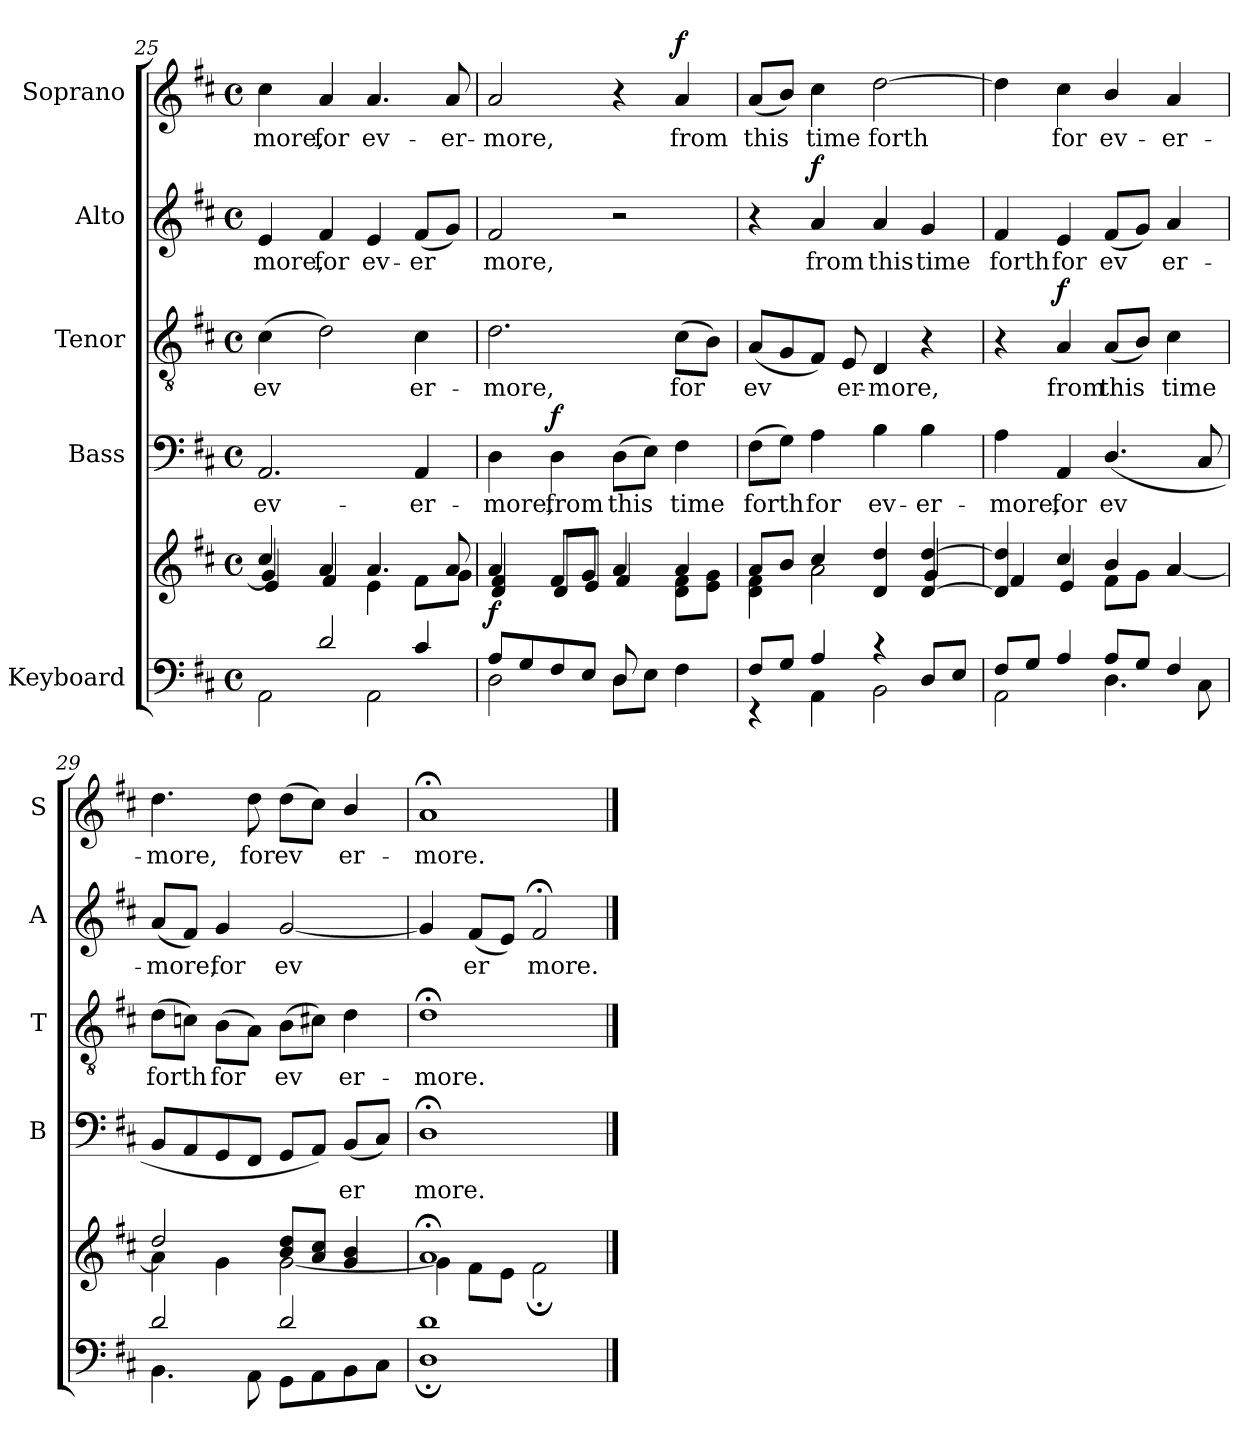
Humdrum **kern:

**kern	**kern	**dynam	**kern	**text	**dynam	**kern	**text	**dynam	**kern	**text	**dynam	**kern	**text	**dynam
*part5	*part5	*part5	*part4	*part4	*part4	*part3	*part3	*part3	*part2	*part2	*part2	*part1	*part1	*part1
*staff6	*staff5	*staff5/6	*staff4	*staff4	*staff4	*staff3	*staff3	*staff3	*staff2	*staff2	*staff2	*staff1	*staff1	*staff1
*I"Keyboard	*	*	*I"Bass	*	*	*I"Tenor	*	*	*I"Alto	*	*	*I"Soprano	*	*
*	*	*	*I'B	*	*	*I'T	*	*	*I'A	*	*	*I'S	*	*
*clefF4	*clefG2	*	*clefF4	*	*	*clefGv2	*	*	*clefG2	*	*	*clefG2	*	*
*k[f#c#]	*k[f#c#]	*	*k[f#c#]	*	*	*k[f#c#]	*	*	*k[f#c#]	*	*	*k[f#c#]	*	*
*D:	*D:	*	*D:	*	*	*D:	*	*	*D:	*	*	*D:	*	*
*M4/4	*M4/4	*	*M4/4	*	*	*M4/4	*	*	*M4/4	*	*	*M4/4	*	*
*met(c)	*met(c)	*	*met(c)	*	*	*met(c)	*	*	*met(c)	*	*	*met(c)	*	*
=25	=25	=25	=25	=25	=25	=25	=25	=25	=25	=25	=25	=25	=25	=25
*^	*^	*	*	*	*	*	*	*	*	*	*	*	*	*
*	*	*	*^	*	*	*	*	*	*	*	*	*	*	*	*	*
!	!	!	!	!	!	!	!LO:LY:b	!	!	!LO:LY:b	!	!	!LO:LY:b	!	!	!LO:LY:b	!
4ryy	2AA\	4cc#/	4g/]	4e/	.	2.AA/	ev-	.	(>4c#\	ev­	.	4e/	-more,	.	4cc#\	-more,	.
!	!	!	!	!	!	!	!	!	!	!	!	!	!LO:LY:b	!	!	!LO:LY:b	!
2d/	.	4a/	4f#/	2.ryy	.	.	.	.	2d\)	.	.	4f#/	for	.	4a/	for	.
!	!	!	!	!	!	!	!	!	!	!	!	!	!LO:LY:b	!	!	!LO:LY:b	!
.	2AA\	4.a/	4e\	.	.	.	.	.	.	.	.	4e/	ev-	.	4.a/	ev-	.
!	!	!	!	!	!	!	!LO:LY:b	!	!	!LO:LY:b	!	!	!LO:LY:b	!	!	!	!
4c#/	.	.	8f#\L	.	.	4AA/	-er-	.	4c#\	er-	.	(<8f#/L	-er­	.	.	.	.
!	!	!	!	!	!	!	!	!	!	!	!	!	!	!	!	!LO:LY:b	!
.	.	8a/	8g\J	.	.	.	.	.	.	.	.	8g/J)	.	.	8a/	-er-	.
*	*	*	*v	*v	*	*	*	*	*	*	*	*	*	*	*	*	*
=26	=26	=26	=26	=26	=26	=26	=26	=26	=26	=26	=26	=26	=26	=26	=26	=26
!	!	!	!	!LO:DY:a=2	!	!LO:LY:b	!	!	!LO:LY:b	!	!	!LO:LY:b	!	!	!LO:LY:b	!
8A/L	2D\	4a/	4d/ 4f#/	f	4D\	-more,	.	2.d\	-more,	.	2f#/	more,	.	2a/	-more,	.
8G/	.	.	.	.	.	.	.	.	.	.	.	.	.	.	.	.
!	!	!	!	!	!	!LO:LY:b	!LO:DY:b	!	!	!	!	!	!	!	!	!
8F#/	.	8f#/L	8d/L	.	4D\	from	f	.	.	.	.	.	.	.	.	.
8E/J	.	8g/J	8e/J	.	.	.	.	.	.	.	.	.	.	.	.	.
!	!	!	!	!	!	!LO:LY:b	!	!	!	!	!	!	!	!	!	!
8D/	8D\L	4a/	4f#/	.	(>8D\L	this	.	.	.	.	2r	.	.	4r	.	.
8ryy	8E\J	.	.	.	8E\J)	.	.	.	.	.	.	.	.	.	.	.
!	!	!	!	!	!	!LO:LY:b	!	!	!LO:LY:b	!	!	!	!	!	!LO:LY:b	!LO:DY:b
4ryy	4F#\	4a/	8d\ 8f#\L	.	4F#\	time	.	(>8c#\L	for	.	.	.	.	4a/	from	f
.	.	.	8e\ 8g\J	.	.	.	.	8B\J)	.	.	.	.	.	.	.	.
!!LO:LB:g=z
=27	=27	=27	=27	=27	=27	=27	=27	=27	=27	=27	=27	=27	=27	=27	=27	=27
!	!	!	!	!	!	!LO:LY:b	!	!	!LO:LY:b	!	!	!	!	!	!LO:LY:b	!
8F#/L	4rEE	8a/L	4d\ 4f#\	.	(>8F#\L	forth	.	(<8A/L	ev­	.	4r	.	.	(<8a/L	this	.
8G/J	.	8b/J	.	.	8G\J)	.	.	8G/	.	.	.	.	.	8b/J)	.	.
!	!	!	!	!	!	!LO:LY:b	!	!	!	!	!	!LO:LY:b	!LO:DY:b	!	!LO:LY:b	!
4A/	4AA\	4cc#/	2a\	.	4A\	for	.	8F#/J)	.	.	4a/	from	f	4cc#\	time	.
!	!	!	!	!	!	!	!	!	!LO:LY:b	!	!	!	!	!	!	!
.	.	.	.	.	.	.	.	8E/	er-	.	.	.	.	.	.	.
!	!	!	!	!	!	!LO:LY:b	!	!	!LO:LY:b	!	!	!LO:LY:b	!	!	!LO:LY:b	!
4rc	2BB\	4d/ 4dd/	.	.	4B\	ev-	.	4D/	-more,	.	4a/	this	.	[2dd\	forth	.
!	!	!	!	!	!	!LO:LY:b	!	!	!	!	!	!LO:LY:b	!	!	!	!
8D/L	.	[>4d/ [>4dd/	4g/	.	4B\	-er-	.	4r	.	.	4g/	time	.	.	.	.
8E/J	.	.	.	.	.	.	.	.	.	.	.	.	.	.	.	.
=28	=28	=28	=28	=28	=28	=28	=28	=28	=28	=28	=28	=28	=28	=28	=28	=28
!	!	!	!	!	!	!LO:LY:b	!	!	!	!	!	!LO:LY:b	!	!	!	!
8F#/L	2AA\	4d/] 4dd/]	4f#/	.	4A\	-more,	.	4r	.	.	4f#/	forth	.	4dd\]	.	.
8G/J	.	.	.	.	.	.	.	.	.	.	.	.	.	.	.	.
!	!	!	!	!	!	!LO:LY:b	!	!	!LO:LY:b	!LO:DY:b	!	!LO:LY:b	!	!	!LO:LY:b	!
4A/	.	4cc#/	4e/	.	4AA/	for	.	4A/	from	f	4e/	for	.	4cc#\	for	.
!	!	!	!	!	!	!LO:LY:b	!	!	!LO:LY:b	!	!	!LO:LY:b	!	!	!LO:LY:b	!
8A/L	4.D\	4b/	8f#\L	.	(<4.D/	ev­	.	(<8A/L	this	.	(<8f#/L	ev­	.	4b/	ev-	.
8G/J	.	.	8g\J	.	.	.	.	8B/J)	.	.	8g/J)	.	.	.	.	.
!	!	!	!	!	!	!	!	!	!LO:LY:b	!	!	!LO:LY:b	!	!	!LO:LY:b	!
4F#/	.	4a/	[>4a/	.	.	.	.	4c#\	time	.	4a/	er-	.	4a/	-er-	.
.	8C#\	.	.	.	8C#/	.	.	.	.	.	.	.	.	.	.	.
=29	=29	=29	=29	=29	=29	=29	=29	=29	=29	=29	=29	=29	=29	=29	=29	=29
!	!	!	!	!	!	!	!	!	!LO:LY:b	!	!	!LO:LY:b	!	!	!LO:LY:b	!
2d/	4.BB\	2dd/	4a\]	.	8BB/L	.	.	(>8d\L	forth	.	(<8a/L	-more,	.	4.dd\	-more,	.
.	.	.	.	.	8AA/	.	.	8cn\J)	.	.	8f#/J)	.	.	.	.	.
!	!	!	!	!	!	!	!	!	!LO:LY:b	!	!	!LO:LY:b	!	!	!	!
.	.	.	4g\	.	8GG/	.	.	(>8B\L	for	.	4g/	for	.	.	.	.
!	!	!	!	!	!	!	!	!	!	!	!	!	!	!	!LO:LY:b	!
.	8AA\	.	.	.	8FF#/J	.	.	8A\J)	.	.	.	.	.	8dd\	for	.
!	!	!	!	!	!	!	!	!	!LO:LY:b	!	!	!LO:LY:b	!	!	!LO:LY:b	!
2d/	8GG\L	8b/ 8dd/L	[<2g\	.	8GG/L	.	.	(>8B\L	ev­	.	[2g/	ev­	.	(>8dd\L	ev­	.
.	8AA\	8a/ 8cc#/J	.	.	8AA/J)	.	.	8c#X\J)	.	.	.	.	.	8cc#\J)	.	.
!	!	!	!	!	!	!LO:LY:b	!	!	!LO:LY:b	!	!	!	!	!	!LO:LY:b	!
.	8BB\	4g/ 4b/	.	.	(<8BB/L	er­	.	4d\	er-	.	.	.	.	4b/	er-	.
.	8C#\J	.	.	.	8C#/J)	.	.	.	.	.	.	.	.	.	.	.
=30	=30	=30	=30	=30	=30	=30	=30	=30	=30	=30	=30	=30	=30	=30	=30	=30
!	!	!	!	!	!	!LO:LY:b	!	!	!LO:LY:b	!	!	!	!	!	!LO:LY:b	!
1d	1D;	1a;<	4g\]	.	1D;<	more.	.	1d;<	-more.	.	4g/]	.	.	1a;	-more.	.
!	!	!	!	!	!	!	!	!	!	!	!	!LO:LY:b	!	!	!	!
.	.	.	8f#\L	.	.	.	.	.	.	.	(<8f#/L	er­	.	.	.	.
.	.	.	8e\J	.	.	.	.	.	.	.	8e/J)	.	.	.	.	.
!	!	!	!	!	!	!	!	!	!	!	!	!LO:LY:b	!	!	!	!
.	.	.	2f#;\	.	.	.	.	.	.	.	2f#;/	more.	.	.	.	.
*v	*v	*	*	*	*	*	*	*	*	*	*	*	*	*	*	*
*	*v	*v	*	*	*	*	*	*	*	*	*	*	*	*	*
==	==	==	==	==	==	==	==	==	==	==	==	==	==	==
*-	*-	*-	*-	*-	*-	*-	*-	*-	*-	*-	*-	*-	*-	*-
